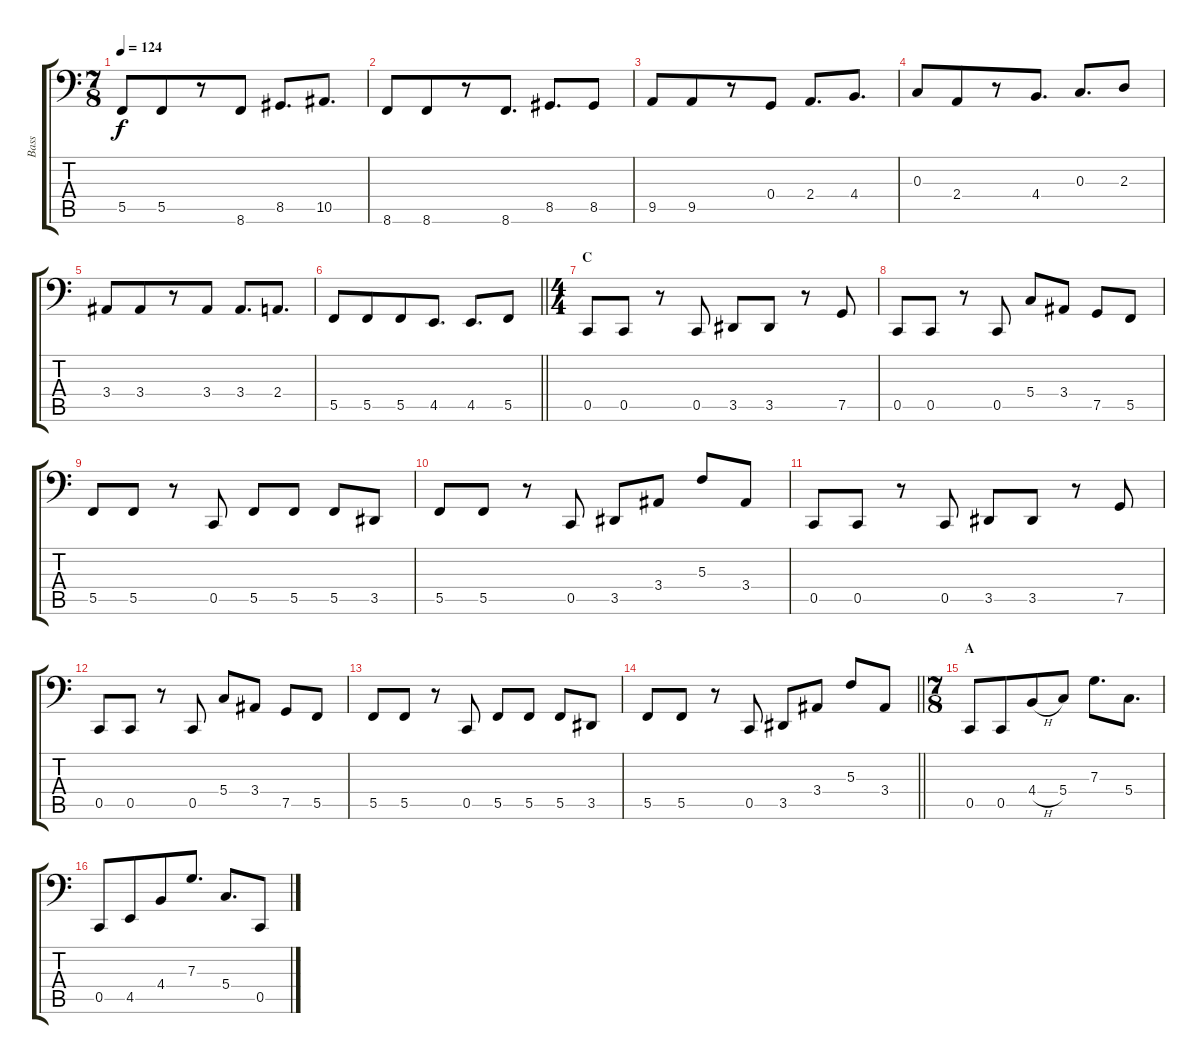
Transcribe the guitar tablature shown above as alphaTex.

\track ("Bass" "Bass") {instrument electricbasspick}
\staff {score tabs}
\tuning (Bb2 F2 C2 G1 C1 A0) {hide}
\ts (7 8)
\tempo 124
\clef f4
\ks c
5.5.8{dy f} 5.5.8 r.8 8.6.8 8.5.8{d} 10.5.8{d} |
8.6.8 8.6.8 r.8 8.6.8{d} 8.5.8{d} 8.5.8 |
9.5.8 9.5.8 r.8 0.4.8 2.4.8{d} 4.4.8{d} |
0.3.8 2.4.8 r.8 4.4.8{d} 0.3.8{d} 2.3.8 |
3.4.8 3.4.8 r.8 3.4.8 3.4.8{d} 2.4.8{d} |
\barLineRight lightlight
5.5.8 5.5.8 5.5.8 4.5.8{d} 4.5.8{d} 5.5.8 |
\ts (4 4)
\section ("" "C")
0.5.8 0.5.8 r.8 0.5.8 3.5.8 3.5.8 r.8 7.5.8 |
0.5.8 0.5.8 r.8 0.5.8 5.4.8 3.4.8 7.5.8 5.5.8 |
5.5.8 5.5.8 r.8 0.5.8 5.5.8 5.5.8 5.5.8 3.5.8 |
5.5.8 5.5.8 r.8 0.5.8 3.5.8 3.4.8 5.3.8 3.4.8 |
0.5.8 0.5.8 r.8 0.5.8 3.5.8 3.5.8 r.8 7.5.8 |
0.5.8 0.5.8 r.8 0.5.8 5.4.8 3.4.8 7.5.8 5.5.8 |
5.5.8 5.5.8 r.8 0.5.8 5.5.8 5.5.8 5.5.8 3.5.8 |
\barLineRight lightlight
5.5.8 5.5.8 r.8 0.5.8 3.5.8 3.4.8 5.3.8 3.4.8 |
\ts (7 8)
\section ("" "A")
0.5.8 0.5.8 4.4{h}.8 5.4.8 7.3.8{d} 5.4.8{d} |
0.5.8 4.5.8 4.4.8 7.3.8{d} 5.4.8{d} 0.5.8
